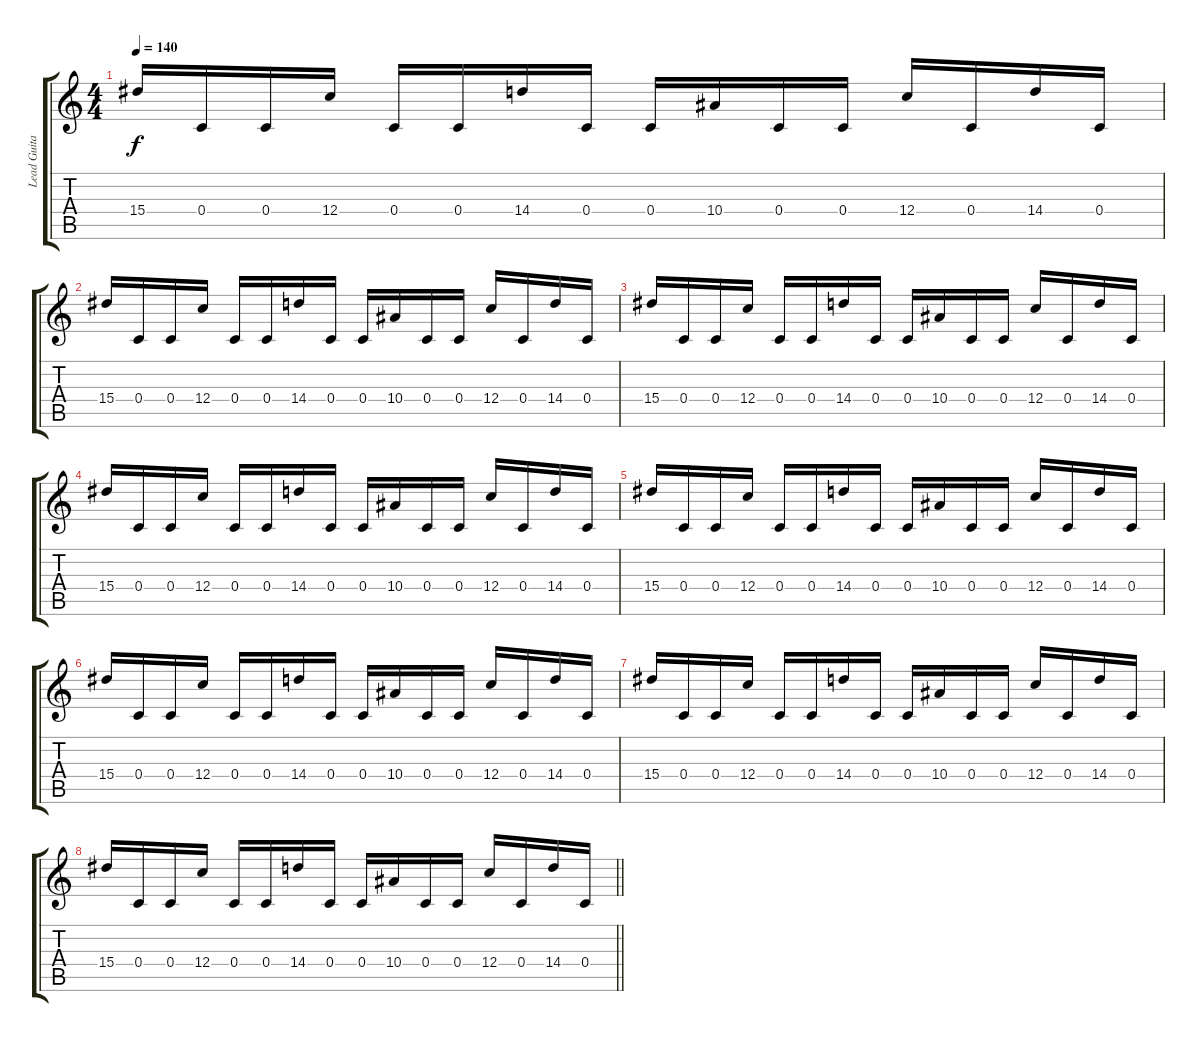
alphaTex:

\track ("Lead Guitar" "Lead Guita") {instrument overdrivenguitar}
\staff {score tabs}
\tuning (D4 A3 F3 C3 G2 C2) {hide}
\ts (4 4)
\tempo 140
\clef g2
\ks c
15.4.16{dy f} 0.4.16 0.4.16 12.4.16 0.4.16 0.4.16 14.4.16 0.4.16 0.4.16 10.4.16 0.4.16 0.4.16 12.4.16 0.4.16 14.4.16 0.4.16 |
15.4.16 0.4.16 0.4.16 12.4.16 0.4.16 0.4.16 14.4.16 0.4.16 0.4.16 10.4.16 0.4.16 0.4.16 12.4.16 0.4.16 14.4.16 0.4.16 |
15.4.16 0.4.16 0.4.16 12.4.16 0.4.16 0.4.16 14.4.16 0.4.16 0.4.16 10.4.16 0.4.16 0.4.16 12.4.16 0.4.16 14.4.16 0.4.16 |
15.4.16 0.4.16 0.4.16 12.4.16 0.4.16 0.4.16 14.4.16 0.4.16 0.4.16 10.4.16 0.4.16 0.4.16 12.4.16 0.4.16 14.4.16 0.4.16 |
15.4.16 0.4.16 0.4.16 12.4.16 0.4.16 0.4.16 14.4.16 0.4.16 0.4.16 10.4.16 0.4.16 0.4.16 12.4.16 0.4.16 14.4.16 0.4.16 |
15.4.16 0.4.16 0.4.16 12.4.16 0.4.16 0.4.16 14.4.16 0.4.16 0.4.16 10.4.16 0.4.16 0.4.16 12.4.16 0.4.16 14.4.16 0.4.16 |
15.4.16 0.4.16 0.4.16 12.4.16 0.4.16 0.4.16 14.4.16 0.4.16 0.4.16 10.4.16 0.4.16 0.4.16 12.4.16 0.4.16 14.4.16 0.4.16 |
\barLineRight lightlight
15.4.16 0.4.16 0.4.16 12.4.16 0.4.16 0.4.16 14.4.16 0.4.16 0.4.16 10.4.16 0.4.16 0.4.16 12.4.16 0.4.16 14.4.16 0.4.16
